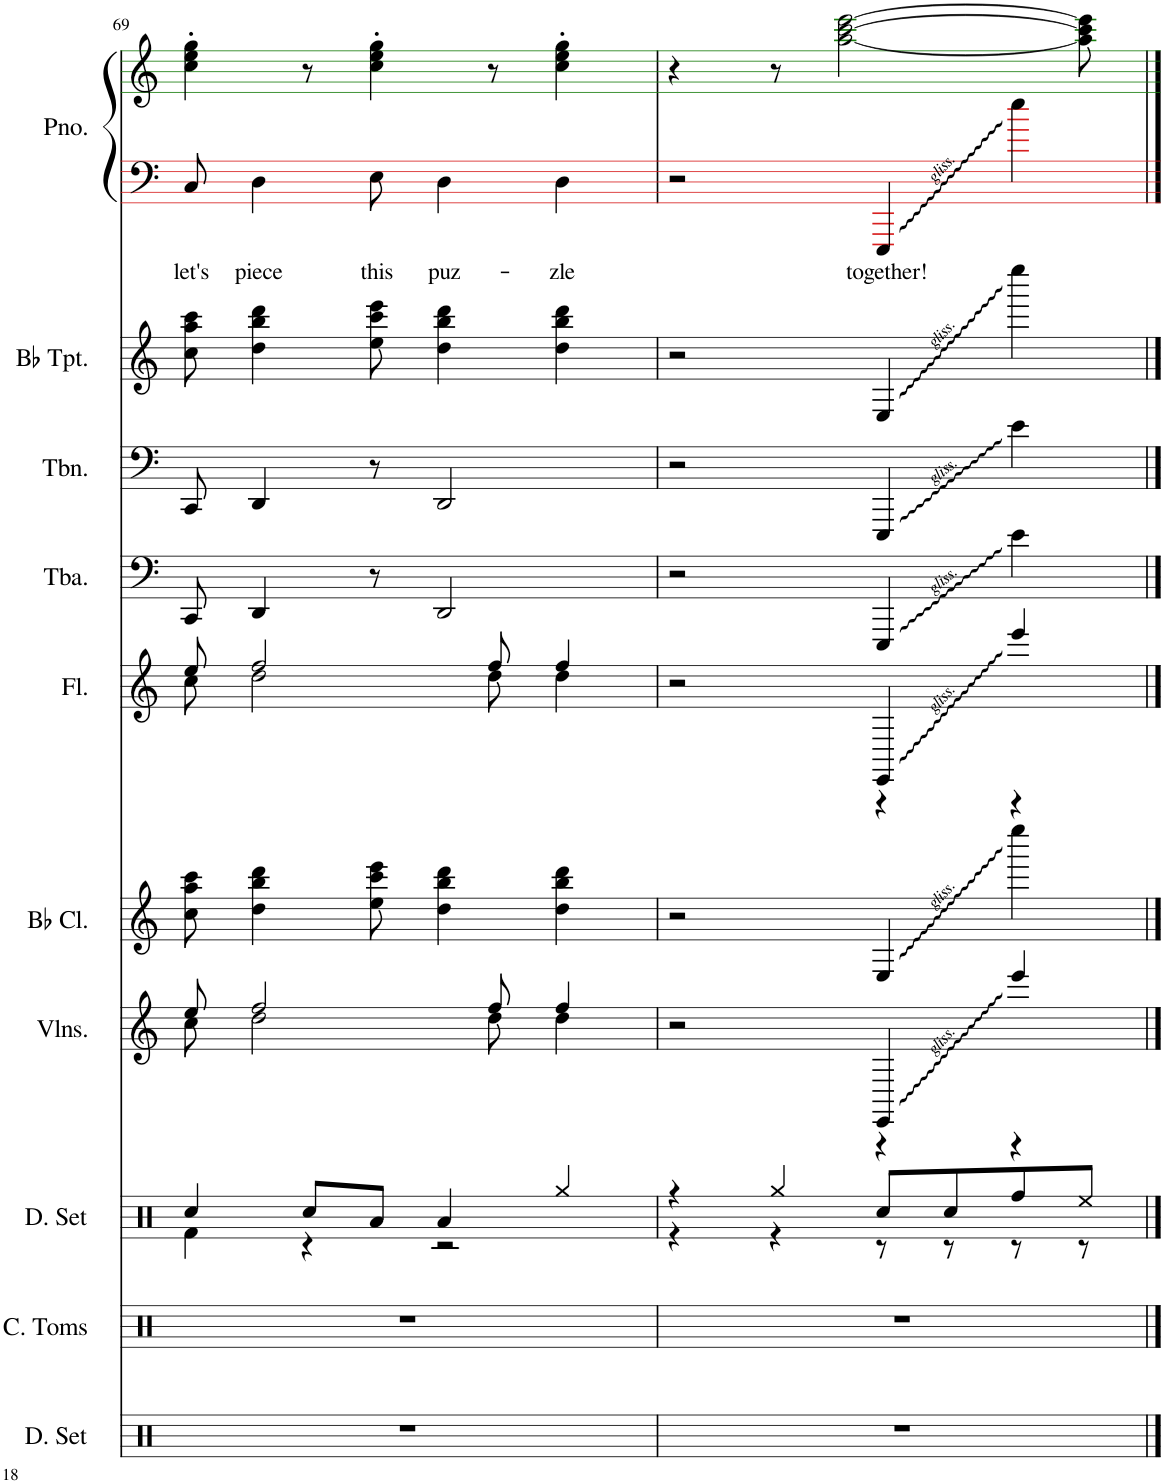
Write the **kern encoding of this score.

**kern	**kern	**kern	**kern	**kern	**kern	**kern	**kern	**kern	**kern	**text	**kern
*part10	*part9	*part8	*part7	*part6	*part5	*part4	*part3	*part2	*part1	*part1	*part1
*staff11	*staff10	*staff9	*staff8	*staff7	*staff6	*staff5	*staff4	*staff3	*staff2	*staff2	*staff1
*I"Drumset	*I"Concert Toms	*I"Drumset	*I"Violins	*I"Bb Clarinet	*I"Flute	*I"Tuba	*I"Trombone	*I"Bb Trumpet	*I"Piano	*	*
*I'D. Set	*I'C. Toms	*I'D. Set	*I'Vlns.	*I'Bb Cl.	*I'Fl.	*I'Tba.	*I'Tbn.	*I'Bb Tpt.	*I'Pno.	*	*
!!LO:PB:g=z
*clefX	*clefX	*clefX	*clefG2	*clefG2	*clefG2	*clefF4	*clefF4	*clefG2	*clefF4	*	*clefG2
*	*	*	*	*ITrd1c2	*	*	*	*ITrd1c2	*	*	*
*k[]	*k[]	*k[]	*k[]	*k[]	*k[]	*k[]	*k[]	*k[]	*k[]	*	*k[]
*M4/4	*M4/4	*M4/4	*M4/4	*M4/4	*M4/4	*M4/4	*M4/4	*M4/4	*M4/4	*	*M4/4
=69	=69	=69	=69	=69	=69	=69	=69	=69	=69	=69	=69
*	*	*^	*^	*	*^	*	*	*	*	*	*
!	!	!	!	!	!	!	!	!	!	!	!	!	!LO:LY:b	!
1r	1r	4Rcc/	4Rf\	8ee/	8cc\	8cc\ 8aa\ 8ccc\	8ee/	8cc\	8CC/	8CC/	8cc\ 8aa\ 8ccc\	8C/	let's	4cc\' 4ee\' 4gg\'
!	!	!	!	!	!	!	!	!	!	!	!	!	!LO:LY:b	!
.	.	.	.	2ff/	2dd\	4dd\ 4bb\ 4ddd\	2ff/	2dd\	4DD/	4DD/	4dd\ 4bb\ 4ddd\	4D\	piece	.
.	.	8Rcc/L	4r	.	.	.	.	.	.	.	.	.	.	8r
!	!	!	!	!	!	!	!	!	!	!	!	!	!LO:LY:b	!
.	.	8Ra/J	.	.	.	8ee\ 8ccc\ 8eee\	.	.	8r	8r	8ee\ 8ccc\ 8eee\	8E\	this	4cc\' 4ee\' 4gg\'
!	!	!	!	!	!	!	!	!	!	!	!	!	!LO:LY:b	!
.	.	4Ra/	2r	.	.	4dd\ 4bb\ 4ddd\	.	.	2DD/	2DD/	4dd\ 4bb\ 4ddd\	4D\	puz-	.
.	.	.	.	8ff/	8dd\	.	8ff/	8dd\	.	.	.	.	.	8r
!	!	!	!	!	!	!	!	!	!	!	!	!	!LO:LY:b	!
.	.	4Rgg/	.	4ff/	4dd\	4dd\ 4bb\ 4ddd\	4ff/	4dd\	.	.	4dd\ 4bb\ 4ddd\	4D\	-zle	4cc\' 4ee\' 4gg\'
=70	=70	=70	=70	=70	=70	=70	=70	=70	=70	=70	=70	=70	=70	=70
*	*	*	*^	*	*	*	*	*	*	*	*	*	*	*
1r	1r	4r	4r	2ryy	2r	2ryy	2r	2r	2ryy	2r	2r	2r	2r	.	4r
.	.	4Rgg/	4r	.	.	.	.	.	.	.	.	.	.	.	8r
.	.	.	.	.	.	.	.	.	.	.	.	.	.	.	[2aa\ [2ccc\ [2eee\
!	!	!	!	!	!	!	!	!	!	!	!	!	!	!LO:LY:b	!
.	.	8Rcc/L	2ryy	8r	4EE/	4r	4E/	4EE/	4r	4EEE/	4EEE/	4E/	4EEE/	together!	.
.	.	8Rcc/	.	8r	.	.	.	.	.	.	.	.	.	.	.
.	.	8Rff/	.	8r	4eee/	4r	4eeee\	4eee/	4r	4e\	4e\	4eeee\	4ee\	.	.
.	.	8Ree/J	.	8r	.	.	.	.	.	.	.	.	.	.	8aa\] 8ccc\] 8eee\]
*	*	*v	*v	*v	*	*	*	*v	*v	*	*	*	*	*	*
*	*	*	*v	*v	*	*	*	*	*	*	*	*
==	==	==	==	==	==	==	==	==	==	==	==
*-	*-	*-	*-	*-	*-	*-	*-	*-	*-	*-	*-
